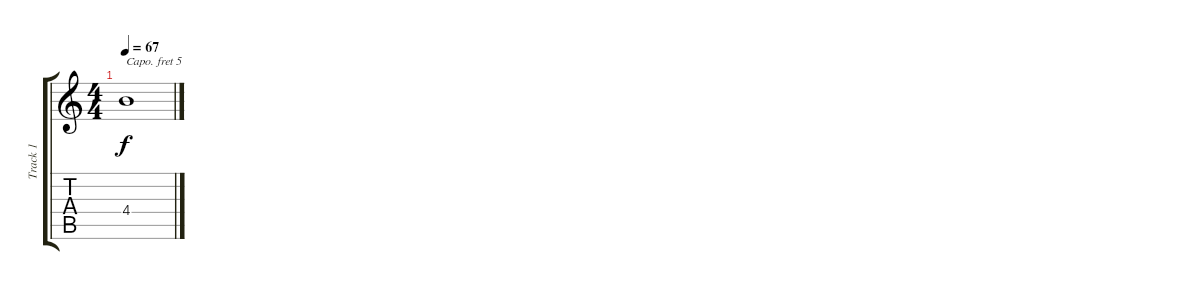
\track ("Track 1" "Track 1") {instrument acousticguitarsteel}
\staff {score tabs}
\capo 5
\tuning (E4 B3 G3 D3 A2 D2) {hide}
\ts (4 4)
\tempo 67
\clef g2
\ks c
4.4{t}.1{dy f}
